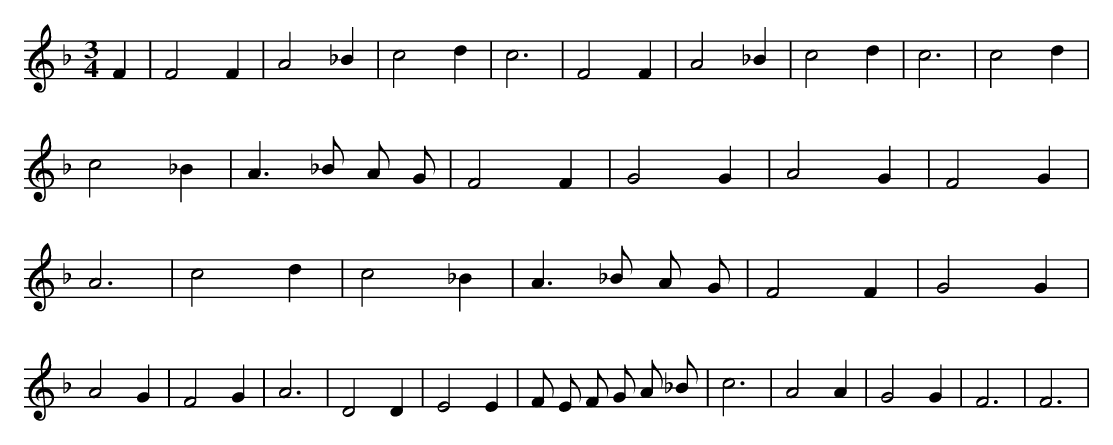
X:1
M:3/4
L:1/8
K:F
F2 | F4 F2 | A4 _B2 | c4 d2 | c6 | F4 F2 | A4 _B2 | c4 d2 | c6 | c4 d2 | c4 _B2 | A3 _B A G | F4 F2 | G4 G2 | A4 G2 | F4 G2 | A6 | c4 d2 | c4 _B2 | A3 _B A G | F4 F2 | G4 G2 | A4 G2 | F4 G2 | A6 | D4 D2 | E4 E2 | F E F G A _B | c6 | A4 A2 | G4 G2 | F6 | F6 |
